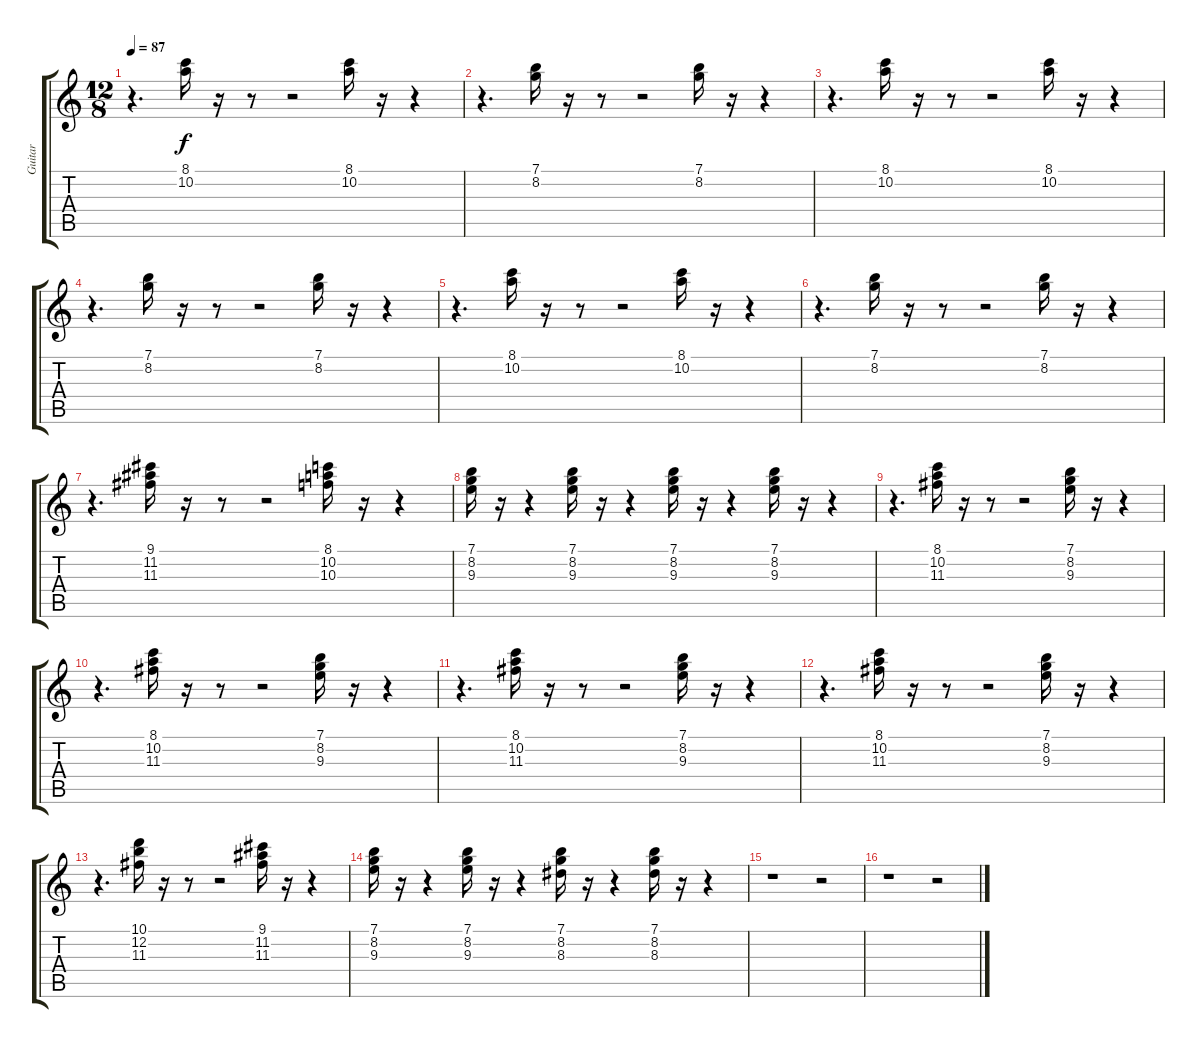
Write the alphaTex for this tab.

\track ("Guitar" "Guitar") {instrument slapbass1}
\staff {score tabs}
\tuning (E4 B3 G3 D3 A2 E2) {hide}
\ts (12 8)
\tempo 87
\clef g2
\ks c
r.4{d dy f} (8.1 10.2).16 r.16 r.8 r.2 (8.1 10.2).16 r.16 r.4 |
r.4{d} (7.1 8.2).16 r.16 r.8 r.2 (7.1 8.2).16 r.16 r.4 |
r.4{d} (8.1 10.2).16 r.16 r.8 r.2 (8.1 10.2).16 r.16 r.4 |
r.4{d} (7.1 8.2).16 r.16 r.8 r.2 (7.1 8.2).16 r.16 r.4 |
r.4{d} (8.1 10.2).16 r.16 r.8 r.2 (8.1 10.2).16 r.16 r.4 |
r.4{d} (7.1 8.2).16 r.16 r.8 r.2 (7.1 8.2).16 r.16 r.4 |
r.4{d} (9.1 11.2 11.3).16 r.16 r.8 r.2 (8.1 10.2 10.3).16 r.16 r.4 |
(7.1 8.2 9.3).16 r.16 r.4 (7.1 8.2 9.3).16 r.16 r.4 (7.1 8.2 9.3).16 r.16 r.4 (7.1 8.2 9.3).16 r.16 r.4 |
r.4{d} (8.1 10.2 11.3).16 r.16 r.8 r.2 (7.1 8.2 9.3).16 r.16 r.4 |
r.4{d} (8.1 10.2 11.3).16 r.16 r.8 r.2 (7.1 8.2 9.3).16 r.16 r.4 |
r.4{d} (8.1 10.2 11.3).16 r.16 r.8 r.2 (7.1 8.2 9.3).16 r.16 r.4 |
r.4{d} (8.1 10.2 11.3).16 r.16 r.8 r.2 (7.1 8.2 9.3).16 r.16 r.4 |
r.4{d} (10.1 12.2 11.3).16 r.16 r.8 r.2 (9.1 11.2 11.3).16 r.16 r.4 |
(7.1 8.2 9.3).16 r.16 r.4 (7.1 8.2 9.3).16 r.16 r.4 (7.1 8.2 8.3).16 r.16 r.4 (7.1 8.2 8.3).16 r.16 r.4 |
r.1 r.2 |
r.1 r.2
